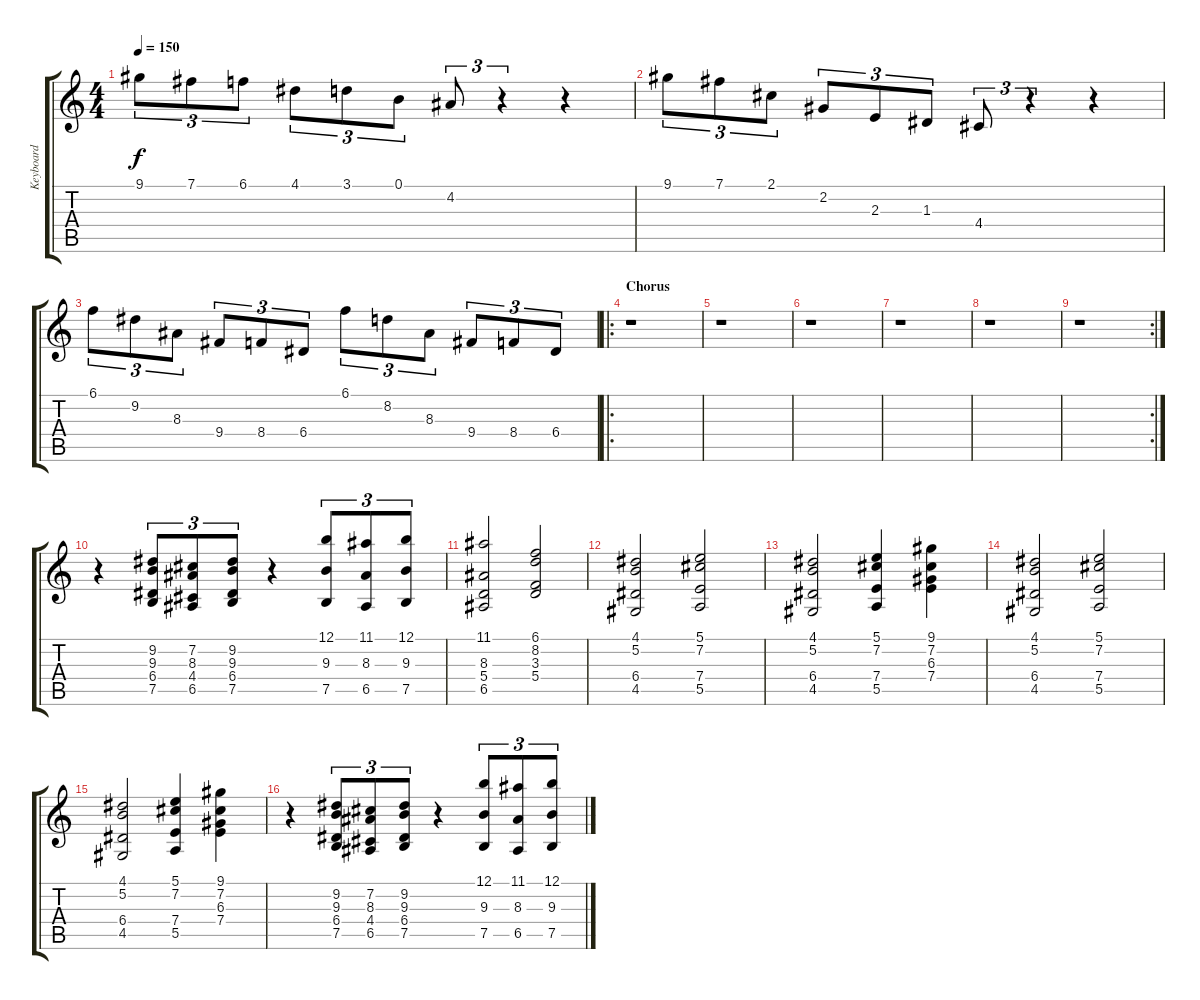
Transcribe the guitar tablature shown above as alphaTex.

\track ("Keyboard" "Keyboard") {instrument stringensemble1}
\staff {score tabs}
\tuning (B4 Gb4 D4 A3 E3 B2) {hide}
\ts (4 4)
\tempo 150
\clef g2
\ks c
9.1.8{tu (3 2) dy f} 7.1.8{tu (3 2)} 6.1.8{tu (3 2)} 4.1.8{tu (3 2)} 3.1.8{tu (3 2)} 0.1.8{tu (3 2)} 4.2.8{tu (3 2)} r.4{tu (3 2)} r.4 |
9.1.8{tu (3 2)} 7.1.8{tu (3 2)} 2.1.8{tu (3 2)} 2.2.8{tu (3 2)} 2.3.8{tu (3 2)} 1.3.8{tu (3 2)} 4.4.8{tu (3 2)} r.4{tu (3 2)} r.4 |
6.1.8{tu (3 2)} 9.2.8{tu (3 2)} 8.3.8{tu (3 2)} 9.4.8{tu (3 2)} 8.4.8{tu (3 2)} 6.4.8{tu (3 2)} 6.1.8{tu (3 2)} 8.2.8{tu (3 2)} 8.3.8{tu (3 2)} 9.4.8{tu (3 2)} 8.4.8{tu (3 2)} 6.4.8{tu (3 2)} |
\ro
\section ("" "Chorus")
r.1 |
r.1 |
r.1 |
r.1 |
r.1 |
\rc 2
r.1 |
r.4 (9.2 9.3 6.4 7.5).8{tu (3 2)} (7.2 8.3 4.4 6.5).8{tu (3 2)} (9.2 9.3 6.4 7.5).8{tu (3 2)} r.4 (12.1 9.3 7.5).8{tu (3 2)} (11.1 8.3 6.5).8{tu (3 2)} (12.1 9.3 7.5).8{tu (3 2)} |
(11.1 8.3 5.4 6.5).2 (6.1 8.2 3.3 5.4).2 |
(4.1 5.2 6.4 4.5).2 (5.1 7.2 7.4 5.5).2 |
(4.1 5.2 6.4 4.5).2 (5.1 7.2 7.4 5.5).4 (9.1 7.2 6.3 7.4).4 |
(4.1 5.2 6.4 4.5).2 (5.1 7.2 7.4 5.5).2 |
(4.1 5.2 6.4 4.5).2 (5.1 7.2 7.4 5.5).4 (9.1 7.2 6.3 7.4).4 |
r.4 (9.2 9.3 6.4 7.5).8{tu (3 2)} (7.2 8.3 4.4 6.5).8{tu (3 2)} (9.2 9.3 6.4 7.5).8{tu (3 2)} r.4 (12.1 9.3 7.5).8{tu (3 2)} (11.1 8.3 6.5).8{tu (3 2)} (12.1 9.3 7.5).8{tu (3 2)}
